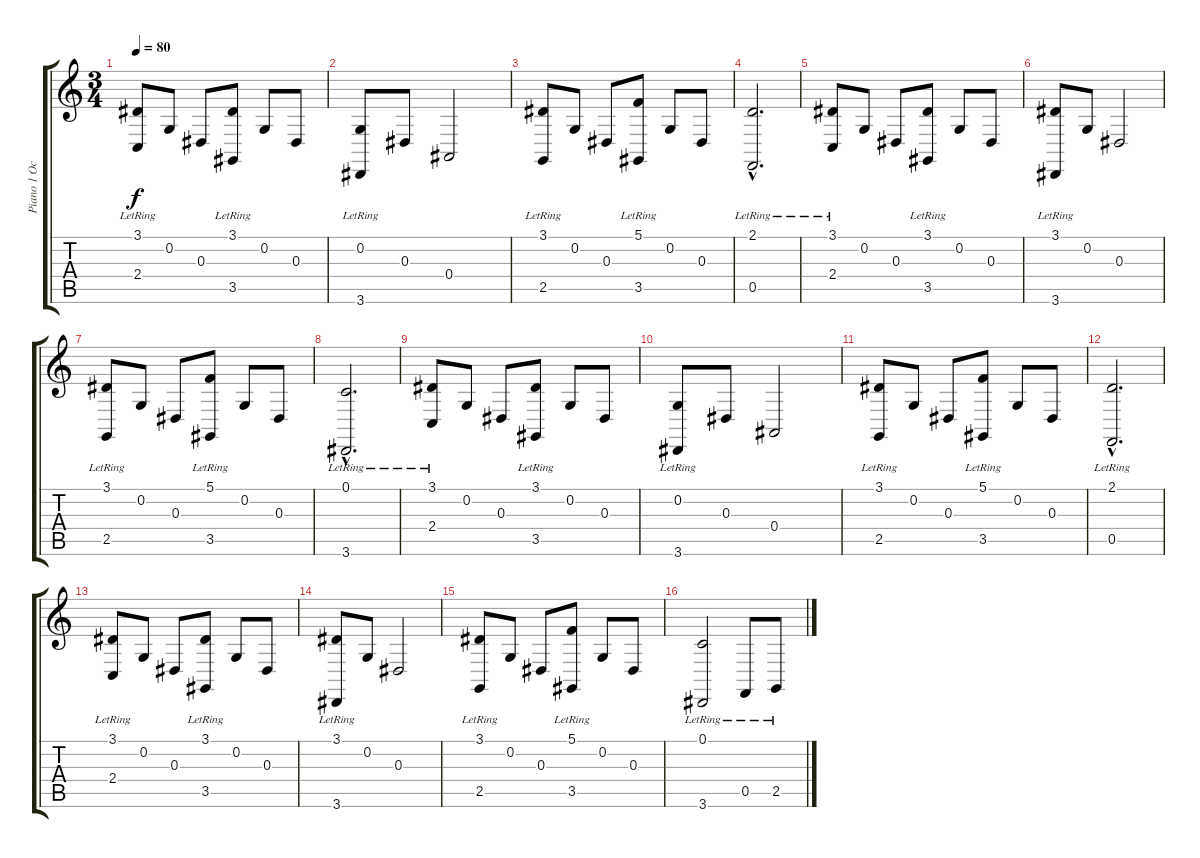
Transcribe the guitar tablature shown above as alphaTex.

\track ("Piano 1 Octave Above" "Piano 1 Oc") {instrument acousticgrandpiano}
\staff {score tabs}
\tuning (C4 G3 Eb3 Bb2 F2 C2) {hide}
\ts (3 4)
\tempo 80
\clef g2
\ks c
(3.1{lr} 2.4{lr}).8{dy f volume 15 instrument acousticgrandpiano} 0.2.8 0.3.8 (3.1{lr} 3.5{lr}).8 0.2.8 0.3.8 |
(0.2{lr} 3.6{lr}).8 0.3.8 0.4.2 |
(3.1{lr} 2.5{lr}).8 0.2.8 0.3.8 (5.1{lr} 3.5{lr}).8 0.2.8 0.3.8 |
(2.1{hac lr} 0.5{hac lr}).2{d} |
(3.1{lr} 2.4{lr}).8 0.2.8 0.3.8 (3.1{lr} 3.5{lr}).8 0.2.8 0.3.8 |
(3.1{lr} 3.6{lr}).8 0.2.8 0.3.2 |
(3.1{lr} 2.5{lr}).8 0.2.8 0.3.8 (5.1{lr} 3.5{lr}).8 0.2.8 0.3.8 |
(0.1{hac lr} 3.6{hac lr}).2{d} |
(3.1{lr} 2.4{lr}).8 0.2.8 0.3.8 (3.1{lr} 3.5{lr}).8 0.2.8 0.3.8 |
(0.2{lr} 3.6{lr}).8 0.3.8 0.4.2 |
(3.1{lr} 2.5{lr}).8 0.2.8 0.3.8 (5.1{lr} 3.5{lr}).8 0.2.8 0.3.8 |
(2.1{hac lr} 0.5{hac lr}).2{d} |
(3.1{lr} 2.4{lr}).8 0.2.8 0.3.8 (3.1{lr} 3.5{lr}).8 0.2.8 0.3.8 |
(3.1{lr} 3.6{lr}).8 0.2.8 0.3.2 |
(3.1{lr} 2.5{lr}).8 0.2.8 0.3.8 (5.1{lr} 3.5{lr}).8 0.2.8 0.3.8 |
(0.1{lr} 3.6{lr}).2 0.5{lr}.8 2.5{lr}.8
